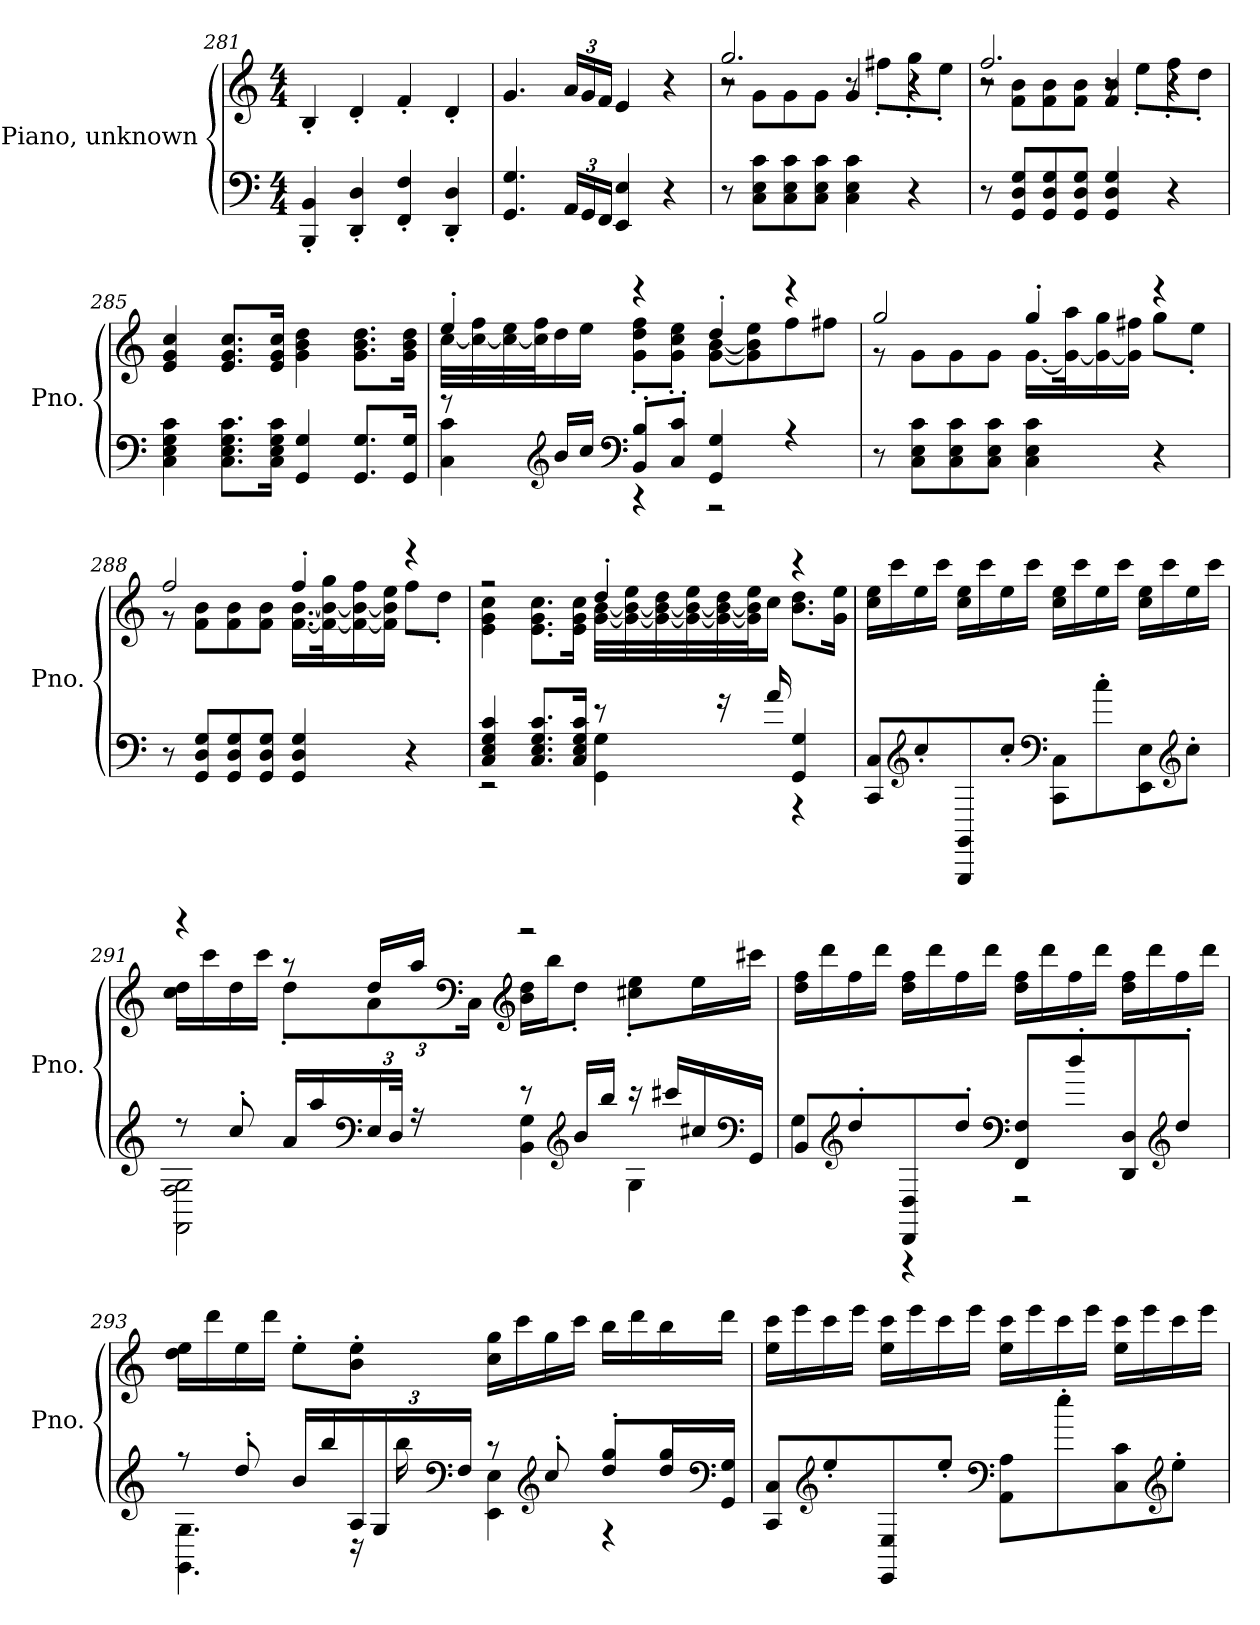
**kern	**kern
*part1	*part1
*staff2	*staff1
*I"Piano, unknown	*
*I'Pno.	*
*clefF4	*clefG2
*k[]	*k[]
*M4/4	*M4/4
=281	=281
4BBB/' 4BB/'	4B'/
4DD/' 4D/'	4d'/
4FF/' 4F/'	4f'/
4DD/' 4D/'	4d'/
=282	=282
4.GG/ 4.G/	4.g/
*Xbrackettup	*Xbrackettup
24AA/LL	24a/LL
24GG/	24g/
24FF/JJ	24f/JJ
4EE/ 4E/	4e/
4r	4r
!!LO:LB:g=z
=283	=283
*	*^
*	*	*^
8r	2.gg/	8r	2r
8C\ 8E\ 8c\L	.	8g\L	.
8C\ 8E\ 8c\	.	8g\	.
8C\ 8E\ 8c\J	.	8g\J	.
4C\ 4E\ 4c\	.	8r	4g/
.	.	8ff#X'\L	.
4r	4r	8gg'\	4r
.	.	8ee'\J	.
=284	=284	=284	=284
8r	2.ff/	8r	2r
8GG/ 8D/ 8G/L	.	8f\ 8b\L	.
8GG/ 8D/ 8G/	.	8f\ 8b\	.
8GG/ 8D/ 8G/J	.	8f\ 8b\J	.
4GG/ 4D/ 4G/	.	8r	4f/ 4b/
.	.	8ee'\L	.
4r	4r	8ff'\	4r
.	.	8dd'\J	.
*	*v	*v	*v
=285	=285
4C\ 4E\ 4G\ 4c\	4e/ 4g/ 4cc/
8.C\ 8.E\ 8.G\ 8.c\L	8.e/ 8.g/ 8.cc/L
16C\ 16E\ 16G\ 16c\Jk	16e/ 16g/ 16cc/Jk
4GG/ 4G/	4g\ 4b\ 4dd\
8.GG/ 8.G/L	8.g\ 8.b\ 8.dd\L
16GG/ 16G/Jk	16g\ 16b\ 16dd\Jk
!!LO:LB:g=z
=286	=286
*^	*^
8r	4C\ 4c\	4ee'/	[32cc\LLL
.	.	.	32cc\_ 32ff\
.	.	.	32cc\_ 32ee\
.	.	.	32cc\] 32ff\J
*clefG2	*	*	*
16b/LL	.	.	16dd\
16cc/JJ	.	.	16ee\JJ
*clefF4	*	*	*
8BB/' 8B/'L	4r	4r	8g\' 8dd\' 8ff\'L
8C/' 8c/'J	.	.	8g\' 8cc\' 8ee\'J
4GG/ 4G/	2r	4dd'/	[8g\ [8b\L
.	.	.	8g\] 8b\] 8ee\
4r	.	4r	8ff\
.	.	.	8ff#X\J
*v	*v	*	*
=287	=287	=287
8r	2gg/	8r
8C\ 8E\ 8c\L	.	8g\L
8C\ 8E\ 8c\	.	8g\
8C\ 8E\ 8c\J	.	8g\J
4C\ 4E\ 4c\	4gg'/	[16.g\LL
.	.	32g\_ 32aa\K
.	.	16g\_ 16gg\
.	.	16g\] 16ff#X\JJ
4r	4r	8gg\L
.	.	8ee'\J
=288	=288	=288
8r	2ff/	8r
8GG/ 8D/ 8G/L	.	8f\ 8b\L
8GG/ 8D/ 8G/	.	8f\ 8b\
8GG/ 8D/ 8G/J	.	8f\ 8b\J
4GG/ 4D/ 4G/	4ff'/	[16.f\ [16.b\LL
.	.	32f\_ 32b\_ 32gg\K
.	.	16f\_ 16b\_ 16ff\
.	.	16f\] 16b\] 16ee\JJ
4r	4r	8ff\L
.	.	8dd'\J
!!LO:LB:g=z	!!
=289	=289	=289
*^	*	*
4C/ 4E/ 4G/ 4c/	2r	2r	4e\ 4g\ 4cc\
8.C/ 8.E/ 8.G/ 8.c/L	.	.	8.e\ 8.g\ 8.cc\L
16C/ 16E/ 16G/ 16c/Jk	.	.	16e\ 16g\ 16cc\Jk
8r	4GG\ 4G\	4dd'/	[32g\ [32b\LLL
.	.	.	32g\_ 32b\_ 32ee\
.	.	.	32g\_ 32b\_ 32dd\
.	.	.	32g\_ 32b\_ 32ee\
16r	.	.	32g\_ 32b\_ 32dd\
.	.	.	32g\] 32b\] 32ee\J
16a/	.	.	16cc\JJ
4GG/ 4G/	4r	4r	8.b\ 8.dd\L
.	.	.	16g\ 16ee\Jk
*v	*v	*	*
*	*v	*v
=290	=290
8CC/ 8C/L	16cc\ 16ee\LL
.	16ccc\
*clefG2	*
8cc'/	16ee\
.	16ccc\JJ
8GGG/ 8GG/	16cc\ 16ee\LL
.	16ccc\
8cc'/J	16ee\
.	16ccc\JJ
*clefF4	*
8CC\ 8C\L	16cc\ 16ee\LL
.	16ccc\
8cc'\	16ee\
.	16ccc\JJ
8EE\ 8E\	16cc\ 16ee\LL
.	16ccc\
*clefG2	*
8cc'\J	16ee\
.	16ccc\JJ
!!LO:PB:g=z
=291	=291
*^	*^
8r	2FF\ 2F\ 2G\	4r	16cc\ 16dd\LL
.	.	.	16ccc\
8cc'/	.	.	16dd\
.	.	.	16ccc\JJ
16a/LL	.	8r	8dd'\L
16aa/	.	.	.
*clefF4	*	*	*
24E/	.	16dd/LL	12a\
48D/JJk	.	.	.
16r	.	16aa/JJ	.
*	*	*clefF4	*
.	.	.	24C\Jk
*	*	*clefG2	*
8r	4BB\ 4G\	2r	16b\ 16dd\LL
.	.	.	16bb\J
*clefG2	*	*	*
16b/LL	.	.	8dd'\J
16bb/JJ	.	.	.
16r	4G\	.	8cc#X\' 8ee\'L
16ccc#X/LL	.	.	.
16cc#X/	.	.	16ee\L
*clefF4	*	*	*
16GG/JJ	.	.	16ccc#X\JJ
*	*	*v	*v
=292	=292	=292
8BB/L	4G\	16dd\ 16ff\LL
.	.	16ddd\
*clefG2	*	*
8dd'/	.	16ff\
.	.	16ddd\JJ
8DD/ 8D/	4r	16dd\ 16ff\LL
.	.	16ddd\
8dd'/J	.	16ff\
.	.	16ddd\JJ
*clefF4	*	*
8FF/ 8F/L	2r	16dd\ 16ff\LL
.	.	16ddd\
8dd'/	.	16ff\
.	.	16ddd\JJ
8DD/ 8D/	.	16dd\ 16ff\LL
.	.	16ddd\
*clefG2	*	*
8dd'/J	.	16ff\
.	.	16ddd\JJ
!!LO:LB:g=z
=293	=293	=293
8r	4.GG\ 4.G\	16dd\ 16ee\LL
.	.	16ddd\
8dd'/	.	16ee\
.	.	16ddd\JJ
16b/LL	.	8ee'\L
16bb/	.	.
24A/	16r	8b\' 8ee\'J
24G/	.	.
.	16bb\	.
*clefF4	*	*
24F/JJ	.	.
8r	4EE\ 4E\	16cc\ 16gg\LL
.	.	16ccc\
*clefG2	*	*
8cc'/	.	16gg\
.	.	16ccc\JJ
8dd/' 8gg/'L	4r	16bb\LL
.	.	16ddd\
16dd/ 16gg/L	.	16bb\
*clefF4	*	*
16GG/ 16G/JJ	.	16ddd\JJ
*v	*v	*
!!LO:LB:g=z
=294	=294
8CC/ 8C/L	16ee\ 16ccc\LL
.	16eee\
*clefG2	*
8ee'/	16ccc\
.	16eee\JJ
8EE/ 8E/	16ee\ 16ccc\LL
.	16eee\
8ee'/J	16ccc\
.	16eee\JJ
*clefF4	*
8AA\ 8A\L	16ee\ 16ccc\LL
.	16eee\
8ee'\	16ccc\
.	16eee\JJ
8C\ 8c\	16ee\ 16ccc\LL
.	16eee\
*clefG2	*
8ee'\J	16ccc\
.	16eee\JJ
=	=
*-	*-
